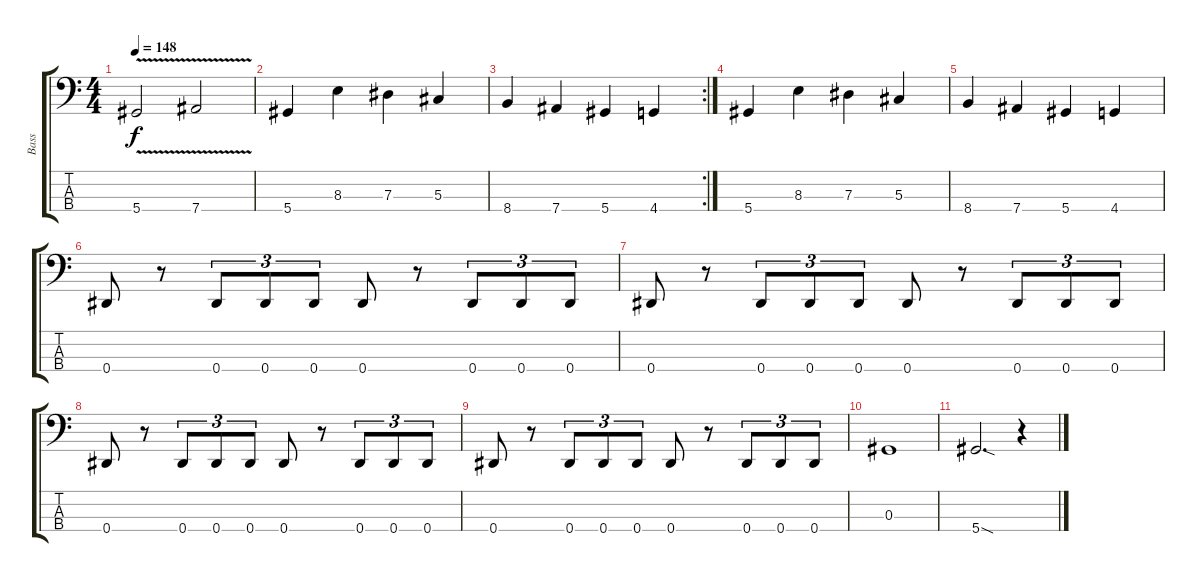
\track ("Bass" "Bass") {instrument electricbasspick}
\staff {score tabs}
\tuning (Gb2 Db2 Ab1 Eb1) {hide}
\ts (4 4)
\tempo 148
\clef f4
\ks c
5.4{v}.2{dy f} 7.4{v}.2 |
5.4.4 8.3.4 7.3.4 5.3.4 |
\rc 2
8.4.4 7.4.4 5.4.4 4.4.4 |
5.4.4 8.3.4 7.3.4 5.3.4 |
8.4.4 7.4.4 5.4.4 4.4.4 |
0.4.8 r.8 0.4.8{tu (3 2)} 0.4.8{tu (3 2)} 0.4.8{tu (3 2)} 0.4.8 r.8 0.4.8{tu (3 2)} 0.4.8{tu (3 2)} 0.4.8{tu (3 2)} |
0.4.8 r.8 0.4.8{tu (3 2)} 0.4.8{tu (3 2)} 0.4.8{tu (3 2)} 0.4.8 r.8 0.4.8{tu (3 2)} 0.4.8{tu (3 2)} 0.4.8{tu (3 2)} |
0.4.8 r.8 0.4.8{tu (3 2)} 0.4.8{tu (3 2)} 0.4.8{tu (3 2)} 0.4.8 r.8 0.4.8{tu (3 2)} 0.4.8{tu (3 2)} 0.4.8{tu (3 2)} |
0.4.8 r.8 0.4.8{tu (3 2)} 0.4.8{tu (3 2)} 0.4.8{tu (3 2)} 0.4.8 r.8 0.4.8{tu (3 2)} 0.4.8{tu (3 2)} 0.4.8{tu (3 2)} |
0.3.1 |
5.4{sod}.2{d} r.4
